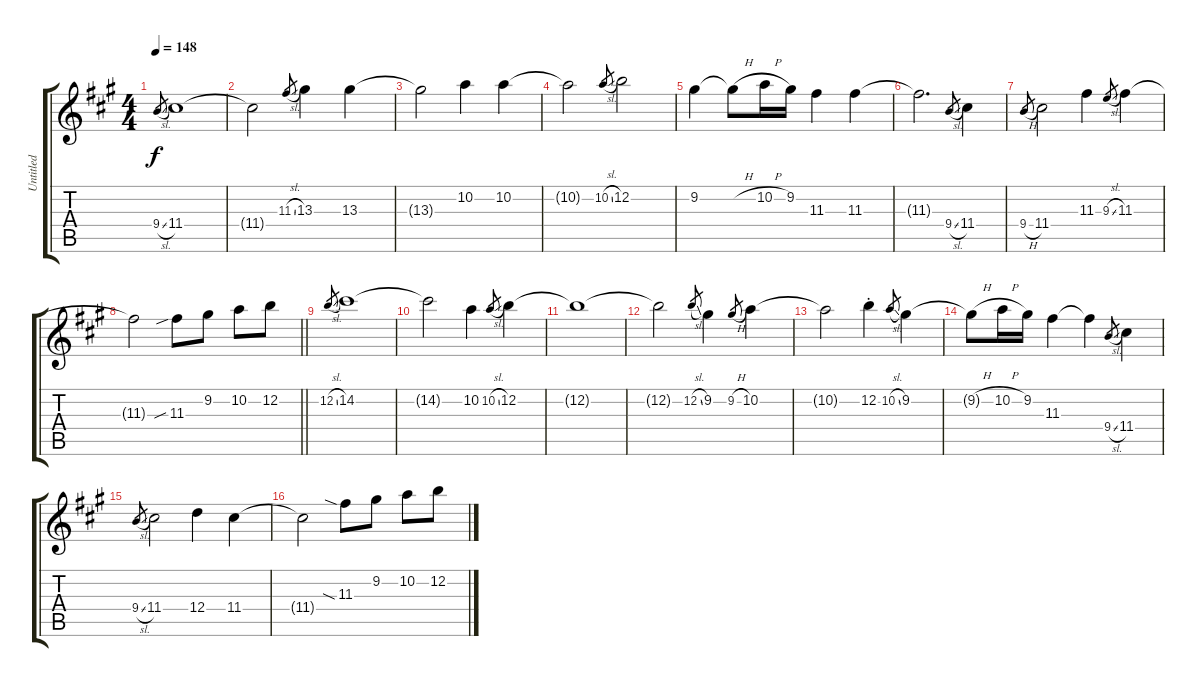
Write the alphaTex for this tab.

\track ("Untitled" "Untitled") {instrument overdrivenguitar}
\staff {score tabs}
\tuning (E4 B3 G3 D3 A2 E2) {hide}
\ts (4 4)
\tempo 148
\clef g2
\ks a
9.4{sl}.8{gr dy f} 11.4.1 |
11.4{t}.2 11.3{sl}.8{gr} 13.3.4 13.3.4 |
13.3{t}.2 10.2.4 10.2.4 |
10.2{t}.2 10.2{sl}.8{gr} 12.2.2 |
9.2.4 9.2{h t}.8 10.2{h}.16 9.2.16 11.3.4 11.3.4 |
11.3{t}.2{d} 9.4{sl}.8{gr} 11.4.4 |
9.4{h}.8{gr} 11.4.2 11.3.4 9.3{sl}.8{gr} 11.3.4 |
\barLineRight lightlight
11.3{t}.2 11.3{sib}.8 9.2.8 10.2.8 12.2.8 |
12.2{sl}.8{gr} 14.2.1 |
14.2{t}.2 10.2.4 10.2{sl}.8{gr} 12.2.4 |
12.2{t}.1 |
12.2{t}.2 12.2{sl}.8{gr} 9.2.4 9.2{h}.8{gr} 10.2.4 |
10.2{t}.2 12.2{st}.4 10.2{sl}.8{gr} 9.2.4 |
9.2{h t}.8 10.2{h}.16 9.2.16 11.3.4 11.3{t}.4 9.4{sl}.8{gr} 11.4.4 |
9.4{sl}.8{gr} 11.4.2 12.4.4 11.4.4 |
11.4{t}.2 11.3{sia}.8 9.2.8 10.2.8 12.2.8
